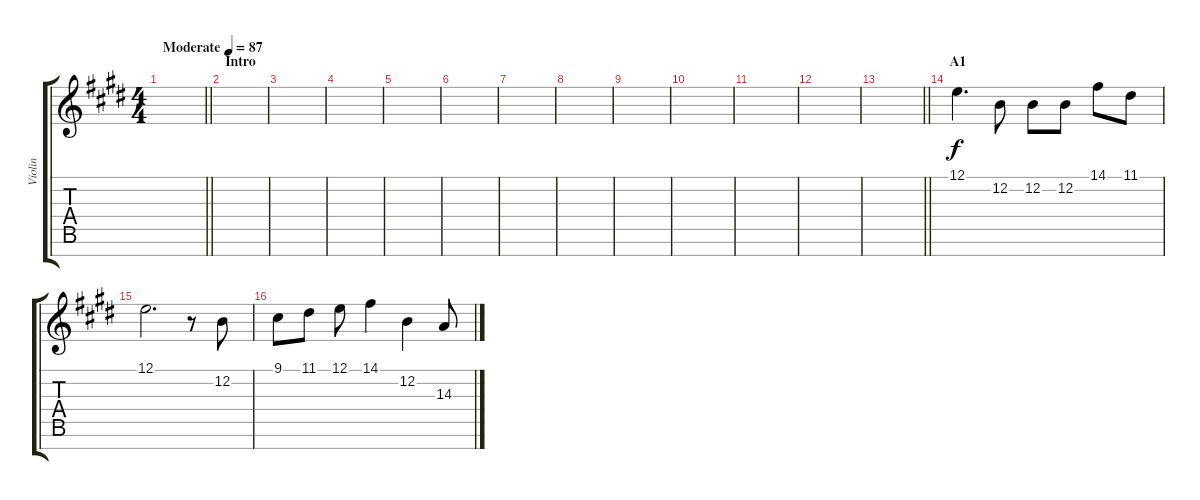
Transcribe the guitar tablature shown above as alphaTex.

\track ("Violin" "Violin") {instrument tremolostrings}
\staff {score tabs}
\tuning (E4 B3 G3 D3 A2 E2 B1) {hide}
\ts (4 4)
\tempo (87 "Moderate")
\clef g2
\barLineRight lightlight
\ks e
|
\section ("" "Intro")
|
|
|
|
|
|
|
|
|
|
|
\barLineRight lightlight
|
\section ("" "A1")
12.1.4{d volume 9 instrument violin} 12.2.8 12.2.8 12.2.8 14.1.8 11.1.8 |
12.1.2{d} r.8 12.2.8 |
9.1.8 11.1.8 12.1.8 14.1.4 12.2.4 14.3.8
